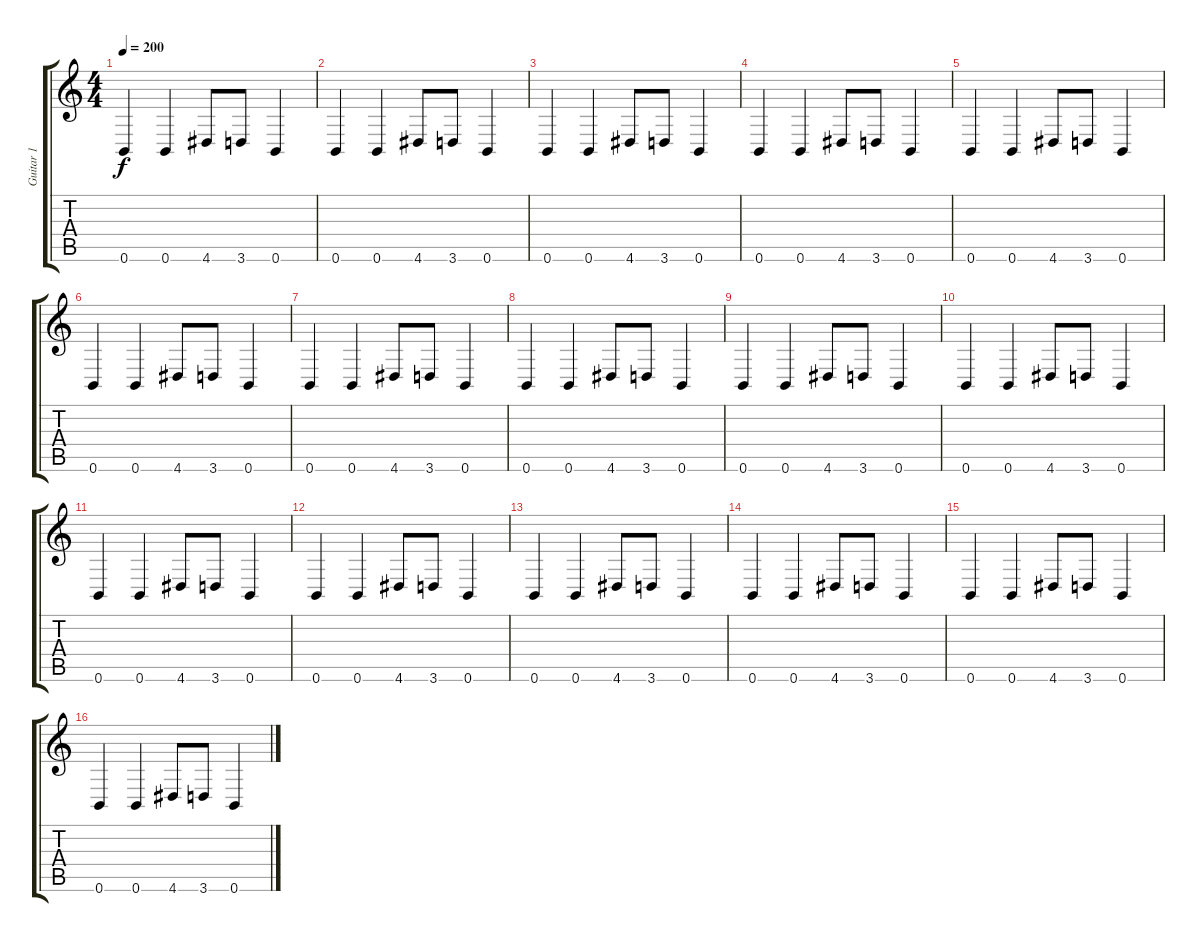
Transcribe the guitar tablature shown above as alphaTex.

\track ("Guitar 1" "Guitar 1") {instrument overdrivenguitar}
\staff {score tabs}
\tuning (B3 Gb3 D3 A2 E2 B1) {hide}
\ts (4 4)
\tempo 200
\clef g2
\ks c
0.6.4{dy f} 0.6.4 4.6.8 3.6.8 0.6.4 |
0.6.4 0.6.4 4.6.8 3.6.8 0.6.4 |
0.6.4 0.6.4 4.6.8 3.6.8 0.6.4 |
0.6.4 0.6.4 4.6.8 3.6.8 0.6.4 |
0.6.4 0.6.4 4.6.8 3.6.8 0.6.4 |
0.6.4 0.6.4 4.6.8 3.6.8 0.6.4 |
0.6.4 0.6.4 4.6.8 3.6.8 0.6.4 |
0.6.4 0.6.4 4.6.8 3.6.8 0.6.4 |
0.6.4 0.6.4 4.6.8 3.6.8 0.6.4 |
0.6.4 0.6.4 4.6.8 3.6.8 0.6.4 |
0.6.4 0.6.4 4.6.8 3.6.8 0.6.4 |
0.6.4 0.6.4 4.6.8 3.6.8 0.6.4 |
0.6.4 0.6.4 4.6.8 3.6.8 0.6.4 |
0.6.4 0.6.4 4.6.8 3.6.8 0.6.4 |
0.6.4 0.6.4 4.6.8 3.6.8 0.6.4 |
0.6.4 0.6.4 4.6.8 3.6.8 0.6.4
